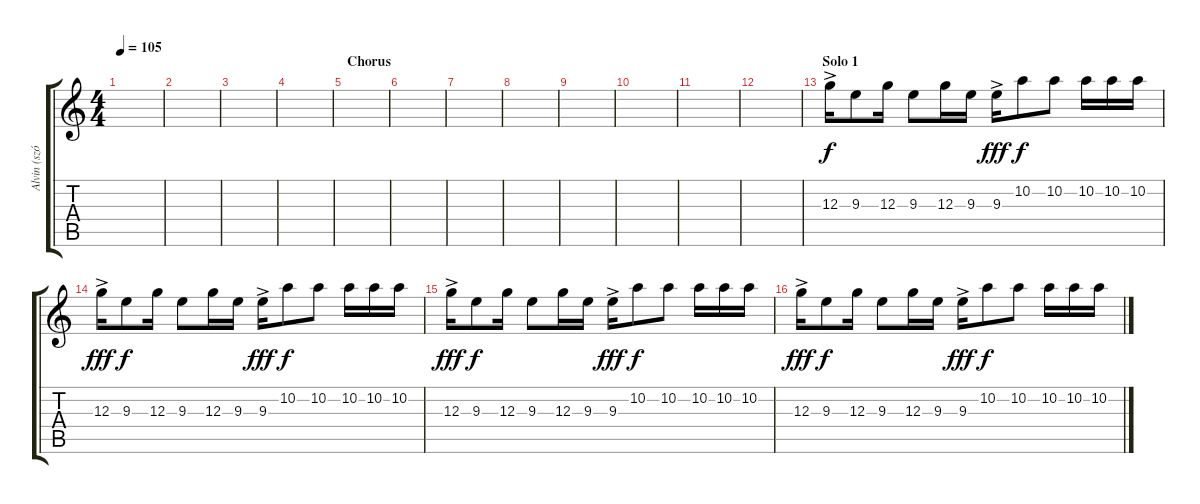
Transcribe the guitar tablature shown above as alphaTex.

\track ("Alvin (szóló)" "Alvin (szó") {instrument distortionguitar}
\staff {score tabs}
\tuning (E4 B3 G3 D3 A2 E2) {hide}
\ts (4 4)
\tempo 105
\clef g2
\ks c
|
|
|
|
\section ("" "Chorus")
|
|
|
|
|
|
|
|
\section ("" "Solo 1")
12.3{ac}.16 9.3.8{dy f} 12.3.16 9.3.8 12.3.16 9.3.16 9.3{ac}.16{dy fff} 10.2.8{dy f} 10.2.8 10.2.16 10.2.16 10.2.16 |
12.3{ac}.16{dy fff} 9.3.8{dy f} 12.3.16 9.3.8 12.3.16 9.3.16 9.3{ac}.16{dy fff} 10.2.8{dy f} 10.2.8 10.2.16 10.2.16 10.2.16 |
12.3{ac}.16{dy fff} 9.3.8{dy f} 12.3.16 9.3.8 12.3.16 9.3.16 9.3{ac}.16{dy fff} 10.2.8{dy f} 10.2.8 10.2.16 10.2.16 10.2.16 |
12.3{ac}.16{dy fff} 9.3.8{dy f} 12.3.16 9.3.8 12.3.16 9.3.16 9.3{ac}.16{dy fff} 10.2.8{dy f} 10.2.8 10.2.16 10.2.16 10.2.16
